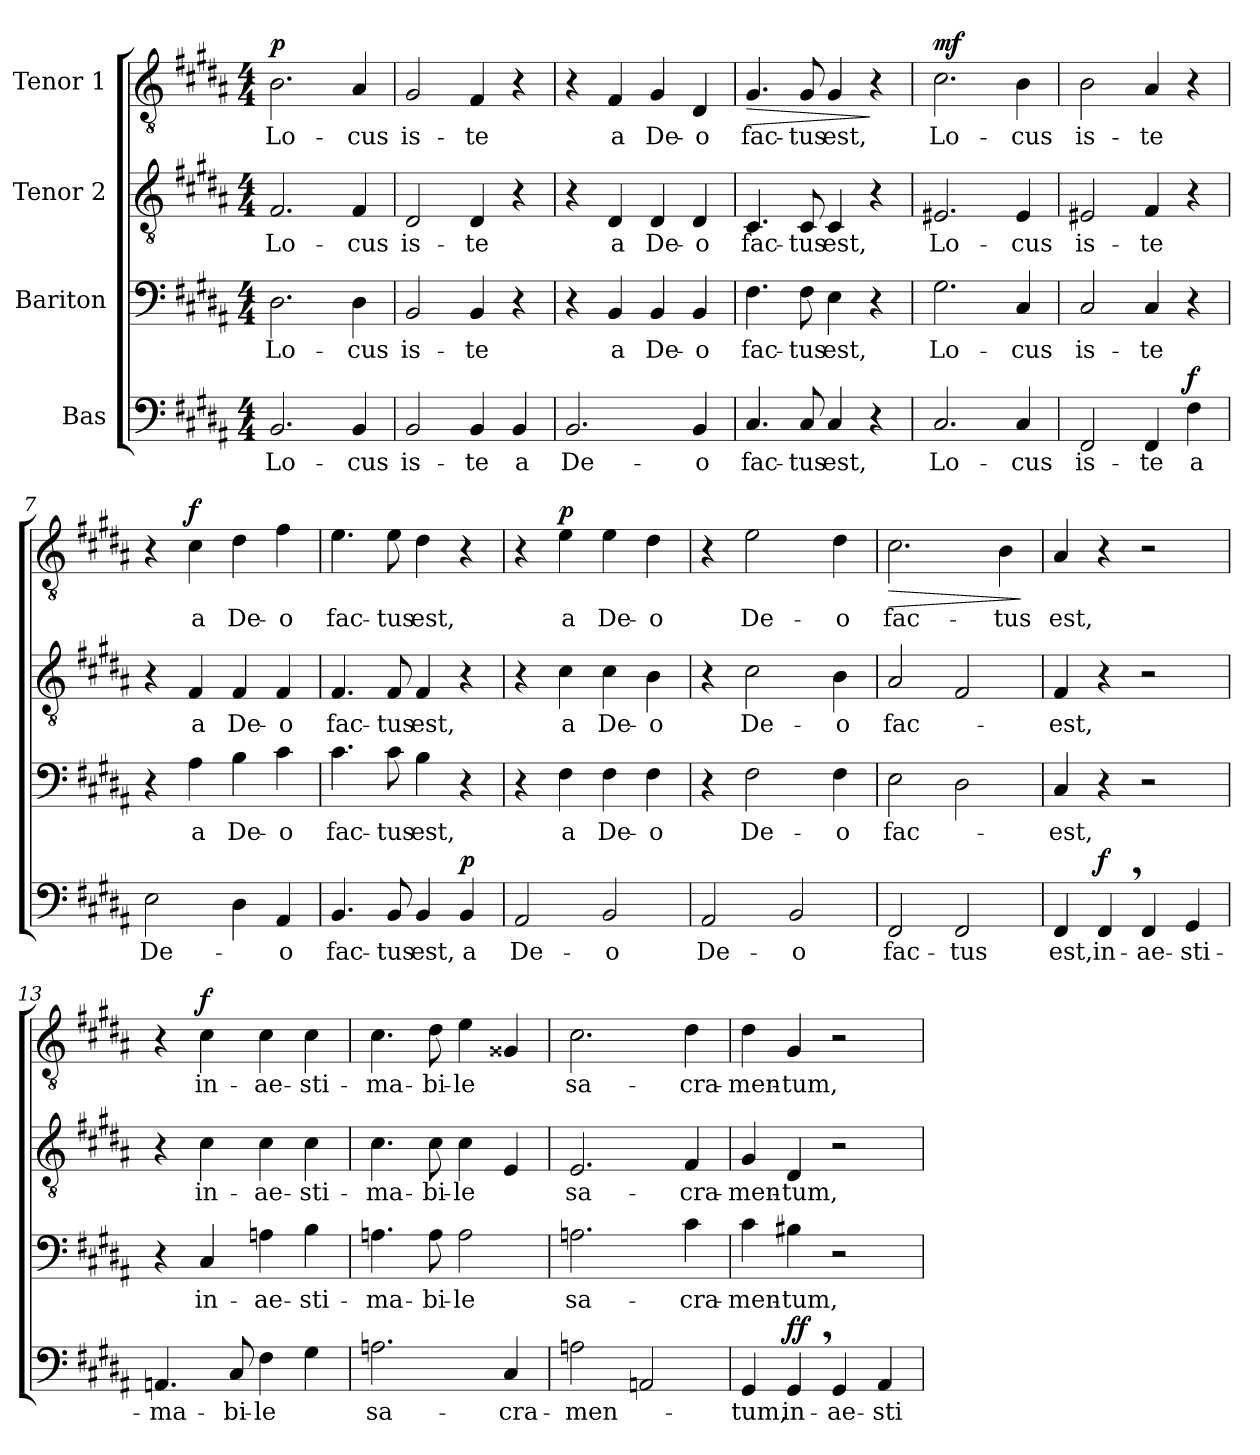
**kern	**text	**dynam	**kern	**text	**kern	**text	**kern	**text	**dynam
*part4	*part4	*part4	*part3	*part3	*part2	*part2	*part1	*part1	*part1
*staff4	*staff4	*staff4	*staff3	*staff3	*staff2	*staff2	*staff1	*staff1	*staff1
*I"Bas	*	*	*I"Bariton	*	*I"Tenor 2	*	*I"Tenor 1	*	*
*clefF4	*	*	*clefF4	*	*clefGv2	*	*clefGv2	*	*
*k[f#c#g#d#a#]	*	*	*k[f#c#g#d#a#]	*	*k[f#c#g#d#a#]	*	*k[f#c#g#d#a#]	*	*
*B:	*	*	*B:	*	*B:	*	*B:	*	*
*M4/4	*	*	*M4/4	*	*M4/4	*	*M4/4	*	*
=1	=1	=1	=1	=1	=1	=1	=1	=1	=1
!	!LO:LY:b	!	!	!LO:LY:b	!	!LO:LY:b	!	!LO:LY:b	!LO:DY:b
2.BB/	Lo-	.	2.D#\	Lo-	2.F#/	Lo-	2.B\	Lo-	p
!	!LO:LY:b	!	!	!LO:LY:b	!	!LO:LY:b	!	!LO:LY:b	!
4BB/	-cus	.	4D#\	-cus	4F#/	-cus	4A#/	-cus	.
=2	=2	=2	=2	=2	=2	=2	=2	=2	=2
!	!LO:LY:b	!	!	!LO:LY:b	!	!LO:LY:b	!	!LO:LY:b	!
2BB/	is-	.	2BB/	is-	2D#/	is-	2G#/	is-	.
!	!LO:LY:b	!	!	!LO:LY:b	!	!LO:LY:b	!	!LO:LY:b	!
4BB/	-te	.	4BB/	-te	4D#/	-te	4F#/	-te	.
!	!LO:LY:b	!	!	!	!	!	!	!	!
4BB/	a	.	4r	.	4r	.	4r	.	.
=3	=3	=3	=3	=3	=3	=3	=3	=3	=3
!	!LO:LY:b	!	!	!	!	!	!	!	!
2.BB/	De-	.	4r	.	4r	.	4r	.	.
!	!	!	!	!LO:LY:b	!	!LO:LY:b	!	!LO:LY:b	!
.	.	.	4BB/	a	4D#/	a	4F#/	a	.
!	!	!	!	!LO:LY:b	!	!LO:LY:b	!	!LO:LY:b	!
.	.	.	4BB/	De-	4D#/	De-	4G#/	De-	.
!	!LO:LY:b	!	!	!LO:LY:b	!	!LO:LY:b	!	!LO:LY:b	!
4BB/	-o	.	4BB/	-o	4D#/	-o	4D#/	-o	.
=4	=4	=4	=4	=4	=4	=4	=4	=4	=4
!	!LO:LY:b	!	!	!LO:LY:b	!	!LO:LY:b	!	!LO:LY:b	!LO:HP:b
4.C#/	fac-	.	4.F#\	fac-	4.C#/	fac-	4.G#/	fac-	>
!	!LO:LY:b	!	!	!LO:LY:b	!	!LO:LY:b	!	!LO:LY:b	!
8C#/	-tus	.	8F#\	-tus	8C#/	-tus	8G#/	-tus	.
!	!LO:LY:b	!	!	!LO:LY:b	!	!LO:LY:b	!	!LO:LY:b	!
4C#/	est,	.	4E\	est,	4C#/	est,	4G#/	est,	.
4r	.	.	4r	.	4r	.	4r	.	]
=5	=5	=5	=5	=5	=5	=5	=5	=5	=5
!	!LO:LY:b	!	!	!LO:LY:b	!	!LO:LY:b	!	!LO:LY:b	!LO:DY:b
2.C#/	Lo-	.	2.G#\	Lo-	2.E#X/	Lo-	2.c#\	Lo-	mf
!	!LO:LY:b	!	!	!LO:LY:b	!	!LO:LY:b	!	!LO:LY:b	!
4C#/	-cus	.	4C#/	-cus	4E#/	-cus	4B\	-cus	.
!!LO:LB:g=z
=6	=6	=6	=6	=6	=6	=6	=6	=6	=6
!	!LO:LY:b	!	!	!LO:LY:b	!	!LO:LY:b	!	!LO:LY:b	!
2FF#/	is-	.	2C#/	is-	2E#X/	is-	2B\	is-	.
!	!LO:LY:b	!	!	!LO:LY:b	!	!LO:LY:b	!	!LO:LY:b	!
4FF#/	-te	.	4C#/	-te	4F#/	-te	4A#/	-te	.
!	!LO:LY:b	!LO:DY:b	!	!	!	!	!	!	!
4F#\	a	f	4r	.	4r	.	4r	.	.
=7	=7	=7	=7	=7	=7	=7	=7	=7	=7
!	!LO:LY:b	!	!	!	!	!	!	!	!
2E\	De-	.	4r	.	4r	.	4r	.	.
!	!	!	!	!LO:LY:b	!	!LO:LY:b	!	!LO:LY:b	!LO:DY:b
.	.	.	4A#\	a	4F#/	a	4c#\	a	f
!	!	!	!	!LO:LY:b	!	!LO:LY:b	!	!LO:LY:b	!
4D#\	.	.	4B\	De-	4F#/	De-	4d#\	De-	.
!	!LO:LY:b	!	!	!LO:LY:b	!	!LO:LY:b	!	!LO:LY:b	!
4AA#/	-o	.	4c#\	-o	4F#/	-o	4f#\	-o	.
=8	=8	=8	=8	=8	=8	=8	=8	=8	=8
!	!LO:LY:b	!	!	!LO:LY:b	!	!LO:LY:b	!	!LO:LY:b	!
4.BB/	fac-	.	4.c#\	fac-	4.F#/	fac-	4.e\	fac-	.
!	!LO:LY:b	!	!	!LO:LY:b	!	!LO:LY:b	!	!LO:LY:b	!
8BB/	-tus	.	8c#\	-tus	8F#/	-tus	8e\	-tus	.
!	!LO:LY:b	!	!	!LO:LY:b	!	!LO:LY:b	!	!LO:LY:b	!
4BB/	est,	.	4B\	est,	4F#/	est,	4d#\	est,	.
!	!LO:LY:b	!LO:DY:b	!	!	!	!	!	!	!
4BB/	a	p	4r	.	4r	.	4r	.	.
=9	=9	=9	=9	=9	=9	=9	=9	=9	=9
!	!LO:LY:b	!	!	!	!	!	!	!	!
2AA#/	De-	.	4r	.	4r	.	4r	.	.
!	!	!	!	!LO:LY:b	!	!LO:LY:b	!	!LO:LY:b	!LO:DY:b
.	.	.	4F#\	a	4c#\	a	4e\	a	p
!	!LO:LY:b	!	!	!LO:LY:b	!	!LO:LY:b	!	!LO:LY:b	!
2BB/	-o	.	4F#\	De-	4c#\	De-	4e\	De-	.
!	!	!	!	!LO:LY:b	!	!LO:LY:b	!	!LO:LY:b	!
.	.	.	4F#\	-o	4B\	-o	4d#\	-o	.
=10	=10	=10	=10	=10	=10	=10	=10	=10	=10
!	!LO:LY:b	!	!	!	!	!	!	!	!
2AA#/	De-	.	4r	.	4r	.	4r	.	.
!	!	!	!	!LO:LY:b	!	!LO:LY:b	!	!LO:LY:b	!
.	.	.	2F#\	De-	2c#\	De-	2e\	De-	.
!	!LO:LY:b	!	!	!	!	!	!	!	!
2BB/	-o	.	.	.	.	.	.	.	.
!	!	!	!	!LO:LY:b	!	!LO:LY:b	!	!LO:LY:b	!
.	.	.	4F#\	-o	4B\	-o	4d#\	-o	.
!!LO:PB:g=z
=11	=11	=11	=11	=11	=11	=11	=11	=11	=11
!	!LO:LY:b	!	!	!LO:LY:b	!	!LO:LY:b	!	!LO:LY:b	!LO:HP:b
2FF#/	fac-	.	2E\	fac-	2A#/	fac-	2.c#\	fac-	>
!	!LO:LY:b	!	!	!	!	!	!	!	!
2FF#/	-tus	.	2D#\	.	2F#/	.	.	.	.
!	!	!	!	!	!	!	!	!LO:LY:b	!
.	.	.	.	.	.	.	4B\	-tus	.
.	.	.	.	.	.	.	.	.	]
=12	=12	=12	=12	=12	=12	=12	=12	=12	=12
!	!LO:LY:b	!	!	!LO:LY:b	!	!LO:LY:b	!	!LO:LY:b	!
4FF#/	est,	.	4C#/	-est,	4F#/	-est,	4A#/	est,	.
!	!LO:LY:b	!LO:DY:b	!	!	!	!	!	!	!
4FF#,/	in-	f	4r	.	4r	.	4r	.	.
!	!LO:LY:b	!	!	!	!	!	!	!	!
4FF#/	-ae-	.	2r	.	2r	.	2r	.	.
!	!LO:LY:b	!	!	!	!	!	!	!	!
4GG#/	-sti-	.	.	.	.	.	.	.	.
=13	=13	=13	=13	=13	=13	=13	=13	=13	=13
!	!LO:LY:b	!	!	!	!	!	!	!	!
4.AAn/	-ma-	.	4r	.	4r	.	4r	.	.
!	!	!	!	!LO:LY:b	!	!LO:LY:b	!	!LO:LY:b	!LO:DY:b
.	.	.	4C#/	in-	4c#\	in-	4c#\	in-	f
!	!LO:LY:b	!	!	!	!	!	!	!	!
8C#/	-bi-	.	.	.	.	.	.	.	.
!	!LO:LY:b	!	!	!LO:LY:b	!	!LO:LY:b	!	!LO:LY:b	!
4F#\	-le	.	4An\	-ae-	4c#\	-ae-	4c#\	-ae-	.
!	!	!	!	!LO:LY:b	!	!LO:LY:b	!	!LO:LY:b	!
4G#\	.	.	4B\	-sti-	4c#\	-sti-	4c#\	-sti-	.
=14	=14	=14	=14	=14	=14	=14	=14	=14	=14
!	!LO:LY:b	!	!	!LO:LY:b	!	!LO:LY:b	!	!LO:LY:b	!
2.An\	sa-	.	4.An\	-ma-	4.c#\	-ma-	4.c#\	-ma-	.
!	!	!	!	!LO:LY:b	!	!LO:LY:b	!	!LO:LY:b	!
.	.	.	8A\	-bi-	8c#\	-bi-	8d#\	-bi-	.
!	!	!	!	!LO:LY:b	!	!LO:LY:b	!	!LO:LY:b	!
.	.	.	2A\	-le	4c#\	-le	4e\	-le	.
!	!LO:LY:b	!	!	!	!	!	!	!	!
4C#/	-cra-	.	.	.	4E/	.	4G##X/	.	.
=15	=15	=15	=15	=15	=15	=15	=15	=15	=15
!	!LO:LY:b	!	!	!LO:LY:b	!	!LO:LY:b	!	!LO:LY:b	!
2An\	-men-	.	2.An\	sa-	2.E/	sa-	2.c#\	sa-	.
2AAn/	.	.	.	.	.	.	.	.	.
!	!	!	!	!LO:LY:b	!	!LO:LY:b	!	!LO:LY:b	!
.	.	.	4c#\	-cra-	4F#/	-cra-	4d#\	-cra-	.
!!LO:LB:g=z
=16	=16	=16	=16	=16	=16	=16	=16	=16	=16
!	!LO:LY:b	!	!	!LO:LY:b	!	!LO:LY:b	!	!LO:LY:b	!
4GG#/	-tum,	.	4c#\	-men-	4G#/	-men-	4d#\	-men-	.
!	!LO:LY:b	!LO:DY:b	!	!LO:LY:b	!	!LO:LY:b	!	!LO:LY:b	!
4GG#,/	in-	ff	4B#X\	-tum,	4D#/	-tum,	4G#/	-tum,	.
!	!LO:LY:b	!	!	!	!	!	!	!	!
4GG#/	-ae-	.	2r	.	2r	.	2r	.	.
!	!LO:LY:b	!	!	!	!	!	!	!	!
4AA#/	-sti-	.	.	.	.	.	.	.	.
=	=	=	=	=	=	=	=	=	=
*-	*-	*-	*-	*-	*-	*-	*-	*-	*-
